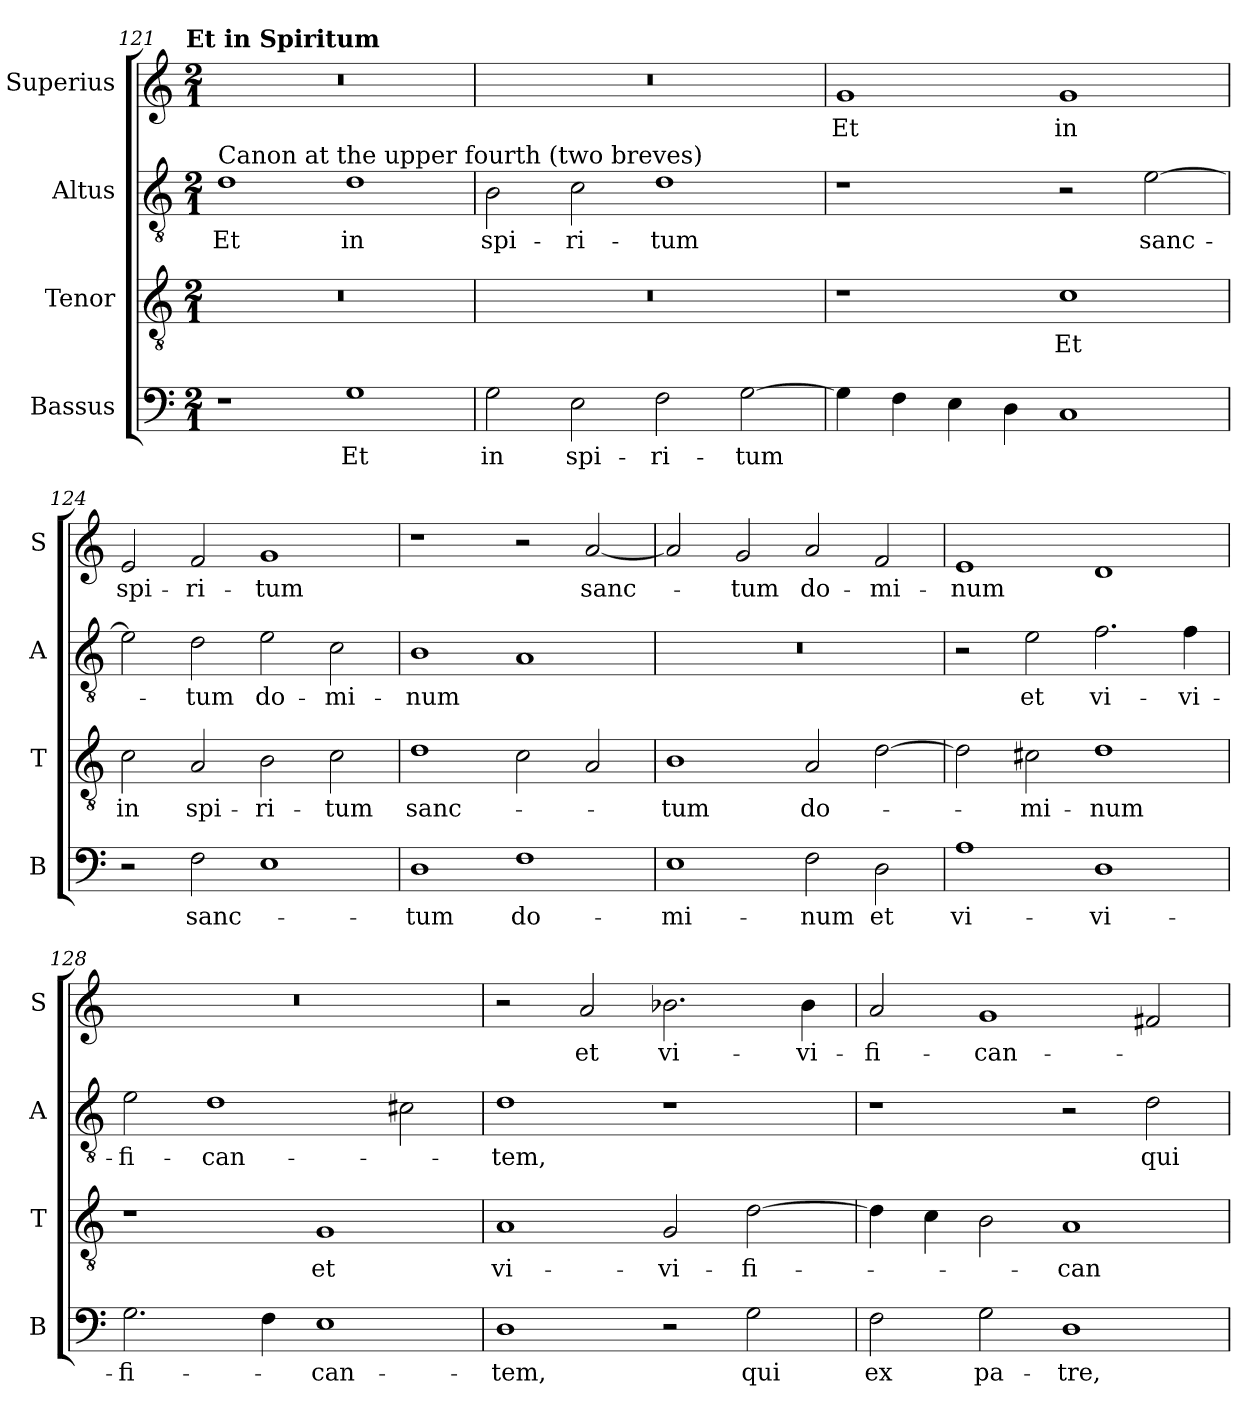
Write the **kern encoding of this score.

**kern	**text	**kern	**text	**kern	**text	**kern	**text
*part4	*part4	*part3	*part3	*part2	*part2	*part1	*part1
*staff4	*staff4	*staff3	*staff3	*staff2	*staff2	*staff1	*staff1
*I"Bassus	*	*I"Tenor	*	*I"Altus	*	*I"Superius	*
*I'B	*	*I'T	*	*I'A	*	*I'S	*
!!LO:LB:g=z
*clefF4	*	*clefGv2	*	*clefGv2	*	*clefG2	*
*k[]	*	*k[]	*	*k[]	*	*k[]	*
!!LO:TX:omd:t=Et in Spiritum
*M2/1	*	*M2/1	*	*M2/1	*	*M2/1	*
=121	=121	=121	=121	=121	=121	=121	=121
!	!	!	!	!LO:TX:a:t=Canon at the upper fourth (two breves)	!	!	!
1r	.	0r	.	1d	Et	0r	.
1G	Et	.	.	1d	in	.	.
=122	=122	=122	=122	=122	=122	=122	=122
2G\	in	0r	.	2B\	spi-	0r	.
2E\	spi-	.	.	2c\	-ri-	.	.
2F\	-ri-	.	.	1d	-tum	.	.
[2G\	-tum	.	.	.	.	.	.
=123	=123	=123	=123	=123	=123	=123	=123
4G\]	.	1r	.	1r	.	1g	Et
4F\	.	.	.	.	.	.	.
4E\	.	.	.	.	.	.	.
4D\	.	.	.	.	.	.	.
1C	.	1c	Et	2r	.	1g	in
.	.	.	.	[2e\	sanc-	.	.
=124	=124	=124	=124	=124	=124	=124	=124
2r	.	2c\	in	2e\]	.	2e/	spi-
2F\	sanc-	2A/	spi-	2d\	-tum	2f/	-ri-
1E	.	2B\	-ri-	2e\	do-	1g	-tum
.	.	2c\	-tum	2c\	-mi-	.	.
=125	=125	=125	=125	=125	=125	=125	=125
1D	-tum	1d	sanc-	1B	-num	1r	.
1F	do-	2c\	.	1A	.	2r	.
.	.	2A/	.	.	.	[2a/	sanc-
=126	=126	=126	=126	=126	=126	=126	=126
1E	-mi-	1B	-tum	0r	.	2a/]	.
.	.	.	.	.	.	2g/	-tum
2F\	-num	2A/	do-	.	.	2a/	do-
2D\	et	[2d\	.	.	.	2f/	-mi-
=127	=127	=127	=127	=127	=127	=127	=127
1A	vi-	2d\]	.	2r	.	1e	-num
.	.	2c#X\	-mi-	2e\	et	.	.
1D	-vi-	1d	-num	2.f\	vi-	1d	.
.	.	.	.	4f\	-vi-	.	.
=128	=128	=128	=128	=128	=128	=128	=128
2.G\	-fi-	1r	.	2e\	-fi-	0r	.
.	.	.	.	1d	-can-	.	.
4F\	.	.	.	.	.	.	.
1E	-can-	1G	et	.	.	.	.
.	.	.	.	2c#X\	.	.	.
=129	=129	=129	=129	=129	=129	=129	=129
1D	-tem,	1A	vi-	1d	-tem,	2r	.
.	.	.	.	.	.	2a/	et
2r	.	2G/	-vi-	1r	.	2.b-X\	vi-
2G\	qui	[2d\	-fi-	.	.	.	.
.	.	.	.	.	.	4b-\	-vi-
=130	=130	=130	=130	=130	=130	=130	=130
2F\	ex	4d\]	.	1r	.	2a/	-fi-
.	.	4c\	.	.	.	.	.
2G\	pa-	2B\	.	.	.	1g	-can-
1D	-tre,	1A	-can-	2r	.	.	.
.	.	.	.	2d\	qui	2f#X/	.
=	=	=	=	=	=	=	=
*-	*-	*-	*-	*-	*-	*-	*-
